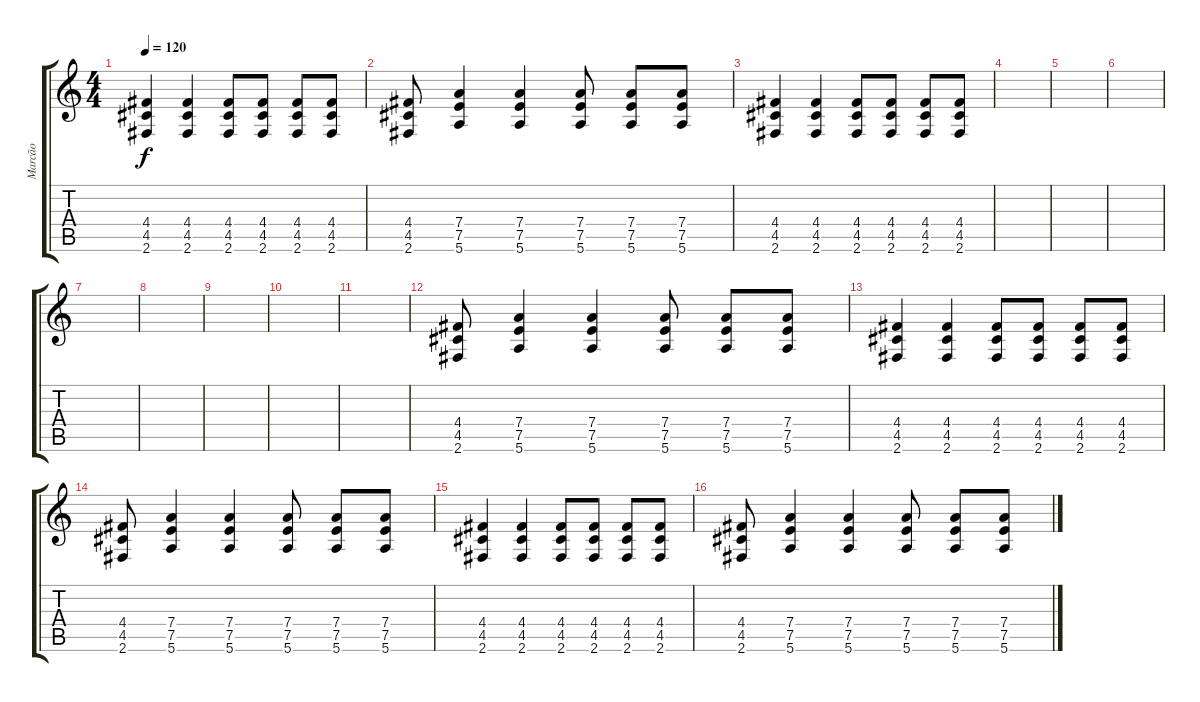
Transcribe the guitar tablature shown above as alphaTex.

\track ("Marcão" "Marcão") {instrument overdrivenguitar}
\staff {score tabs}
\tuning (E4 B3 G3 D3 A2 E2) {hide}
\ts (4 4)
\tempo 120
\clef g2
\ks c
(4.4 4.5 2.6).4{dy f} (4.4 4.5 2.6).4 (4.4 4.5 2.6).8 (4.4 4.5 2.6).8 (4.4 4.5 2.6).8 (4.4 4.5 2.6).8 |
(4.4 4.5 2.6).8 (7.4 7.5 5.6).4 (7.4 7.5 5.6).4 (7.4 7.5 5.6).8 (7.4 7.5 5.6).8 (7.4 7.5 5.6).8 |
(4.4 4.5 2.6).4 (4.4 4.5 2.6).4 (4.4 4.5 2.6).8 (4.4 4.5 2.6).8 (4.4 4.5 2.6).8 (4.4 4.5 2.6).8 |
|
|
|
|
|
|
|
|
(4.4 4.5 2.6).8 (7.4 7.5 5.6).4 (7.4 7.5 5.6).4 (7.4 7.5 5.6).8 (7.4 7.5 5.6).8 (7.4 7.5 5.6).8 |
(4.4 4.5 2.6).4 (4.4 4.5 2.6).4 (4.4 4.5 2.6).8 (4.4 4.5 2.6).8 (4.4 4.5 2.6).8 (4.4 4.5 2.6).8 |
(4.4 4.5 2.6).8 (7.4 7.5 5.6).4 (7.4 7.5 5.6).4 (7.4 7.5 5.6).8 (7.4 7.5 5.6).8 (7.4 7.5 5.6).8 |
(4.4 4.5 2.6).4 (4.4 4.5 2.6).4 (4.4 4.5 2.6).8 (4.4 4.5 2.6).8 (4.4 4.5 2.6).8 (4.4 4.5 2.6).8 |
(4.4 4.5 2.6).8 (7.4 7.5 5.6).4 (7.4 7.5 5.6).4 (7.4 7.5 5.6).8 (7.4 7.5 5.6).8 (7.4 7.5 5.6).8
